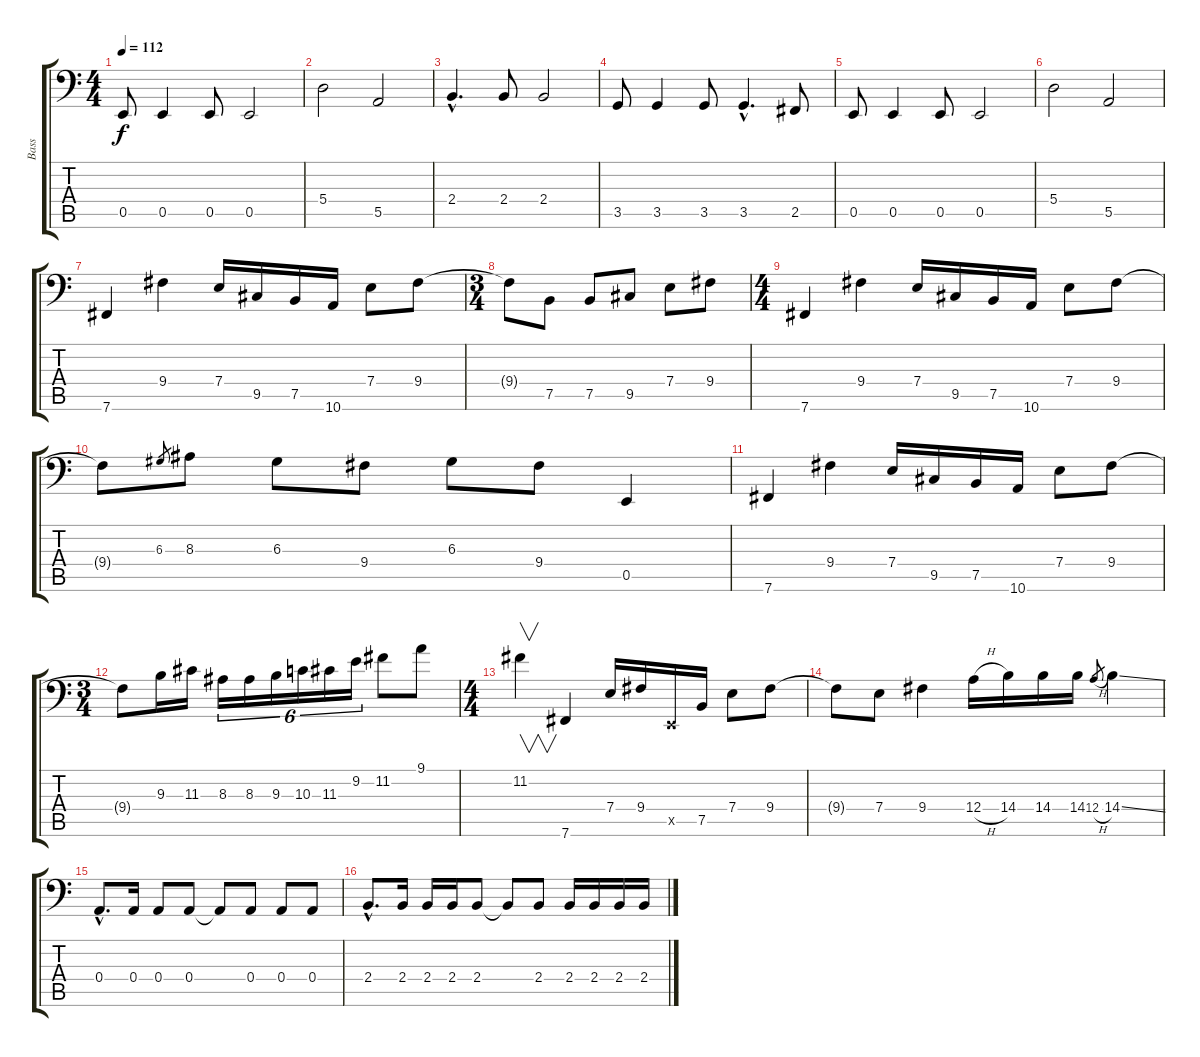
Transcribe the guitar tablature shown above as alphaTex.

\track ("Bass" "Bass") {instrument electricbassfinger}
\staff {score tabs}
\tuning (C3 G2 D2 A1 E1 B0) {hide}
\ts (4 4)
\tempo 112
\clef f4
\ks c
0.5.8{dy f} 0.5.4 0.5.8 0.5.2 |
5.4.2 5.5.2 |
2.4{hac}.4{d} 2.4.8 2.4.2 |
3.5.8 3.5.4 3.5.8 3.5{hac}.4{d} 2.5.8 |
0.5.8 0.5.4 0.5.8 0.5.2 |
5.4.2 5.5.2 |
7.6.4 9.4.4 7.4.16 9.5.16 7.5.16 10.6.16 7.4.8 9.4.8 |
\ts (3 4)
9.4{t}.8 7.5.8 7.5.8 9.5.8 7.4.8 9.4.8 |
\ts (4 4)
7.6.4 9.4.4 7.4.16 9.5.16 7.5.16 10.6.16 7.4.8 9.4.8 |
9.4{t}.8 6.3.8{gr} 8.3.8 6.3.8 9.4.8 6.3.8 9.4.8 0.5.4 |
7.6.4 9.4.4 7.4.16 9.5.16 7.5.16 10.6.16 7.4.8 9.4.8 |
\ts (3 4)
9.4{t}.8 9.3.16 11.3.16 8.3.16{tu (6 4)} 8.3.16{tu (6 4)} 9.3.16{tu (6 4)} 10.3.16{tu (6 4)} 11.3.16{tu (6 4)} 9.2.16{tu (6 4)} 11.2.8 9.1.8 |
\ts (4 4)
11.2.4{v} 7.6.4 7.4.16 9.4.16 0.5{x}.16 7.5.16 7.4.8 9.4.8 |
9.4{t}.8 7.4.8 9.4.4 12.4{h}.16 14.4.16 14.4.16 14.4.16 12.4{h}.8{gr} 14.4{ss}.4 |
0.4{hac}.8{d} 0.4.16 0.4.8 0.4.8 0.4{t}.8 0.4.8 0.4.8 0.4.8 |
2.4{hac}.8{d} 2.4.16 2.4.16 2.4.16 2.4.8 2.4{t}.8 2.4.8 2.4.16 2.4.16 2.4.16 2.4.16
